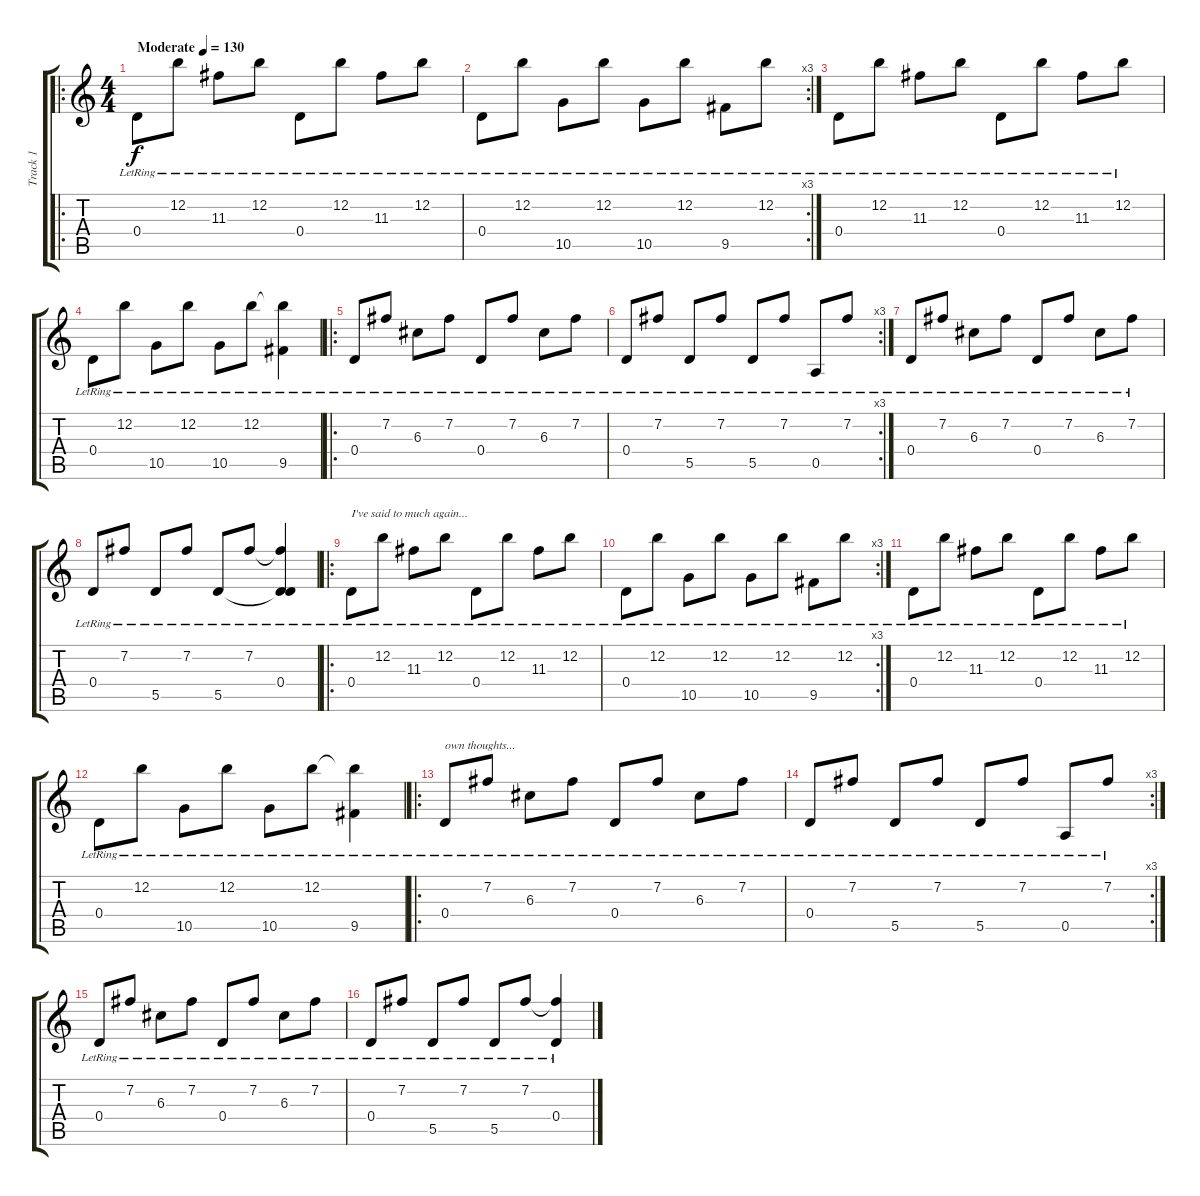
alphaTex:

\track ("Track 1" "Track 1") {instrument acousticguitarnylon}
\staff {score tabs}
\tuning (E4 B3 G3 D3 A2 E2) {hide}
\ro
\ts (4 4)
\tempo (130 "Moderate")
\clef g2
\ks c
0.4{lr}.8{dy f instrument acousticguitarnylon} 12.2{lr}.8 11.3{lr}.8 12.2{lr}.8 0.4{lr}.8 12.2{lr}.8 11.3{lr}.8 12.2{lr}.8 |
\rc 3
0.4{lr}.8 12.2{lr}.8 10.5{lr}.8 12.2{lr}.8 10.5{lr}.8 12.2{lr}.8 9.5{lr}.8 12.2{lr}.8 |
0.4{lr}.8 12.2{lr}.8 11.3{lr}.8 12.2{lr}.8 0.4{lr}.8 12.2{lr}.8 11.3{lr}.8 12.2{lr}.8 |
0.4{lr}.8 12.2{lr}.8 10.5{lr}.8 12.2{lr}.8 10.5{lr}.8 12.2{lr}.8 (12.2{t} 9.5{lr}).4 |
\ro
0.4{lr}.8 7.2{lr}.8 6.3{lr}.8 7.2{lr}.8 0.4{lr}.8 7.2{lr}.8 6.3{lr}.8 7.2{lr}.8 |
\rc 3
0.4{lr}.8 7.2{lr}.8 5.5{lr}.8 7.2{lr}.8 5.5{lr}.8 7.2{lr}.8 0.5{lr}.8 7.2{lr}.8 |
0.4{lr}.8 7.2{lr}.8 6.3{lr}.8 7.2{lr}.8 0.4{lr}.8 7.2{lr}.8 6.3{lr}.8 7.2{lr}.8 |
0.4{lr}.8 7.2{lr}.8 5.5{lr}.8 7.2{lr}.8 5.5{lr}.8 7.2{lr}.8 (7.2{t} 0.4{lr} 5.5{t}).4 |
\ro
0.4{lr}.8{txt "I've said to much again..."} 12.2{lr}.8 11.3{lr}.8 12.2{lr}.8 0.4{lr}.8 12.2{lr}.8 11.3{lr}.8 12.2{lr}.8 |
\rc 3
0.4{lr}.8 12.2{lr}.8 10.5{lr}.8 12.2{lr}.8 10.5{lr}.8 12.2{lr}.8 9.5{lr}.8 12.2{lr}.8 |
0.4{lr}.8 12.2{lr}.8 11.3{lr}.8 12.2{lr}.8 0.4{lr}.8 12.2{lr}.8 11.3{lr}.8 12.2{lr}.8 |
0.4{lr}.8 12.2{lr}.8 10.5{lr}.8 12.2{lr}.8 10.5{lr}.8 12.2{lr}.8 (12.2{t} 9.5{lr}).4 |
\ro
0.4{lr}.8{txt "own thoughts..."} 7.2{lr}.8 6.3{lr}.8 7.2{lr}.8 0.4{lr}.8 7.2{lr}.8 6.3{lr}.8 7.2{lr}.8 |
\rc 3
0.4{lr}.8 7.2{lr}.8 5.5{lr}.8 7.2{lr}.8 5.5{lr}.8 7.2{lr}.8 0.5{lr}.8 7.2{lr}.8 |
0.4{lr}.8 7.2{lr}.8 6.3{lr}.8 7.2{lr}.8 0.4{lr}.8 7.2{lr}.8 6.3{lr}.8 7.2{lr}.8 |
0.4{lr}.8 7.2{lr}.8 5.5{lr}.8 7.2{lr}.8 5.5{lr}.8 7.2{lr}.8 (7.2{t} 0.4{lr}).4
